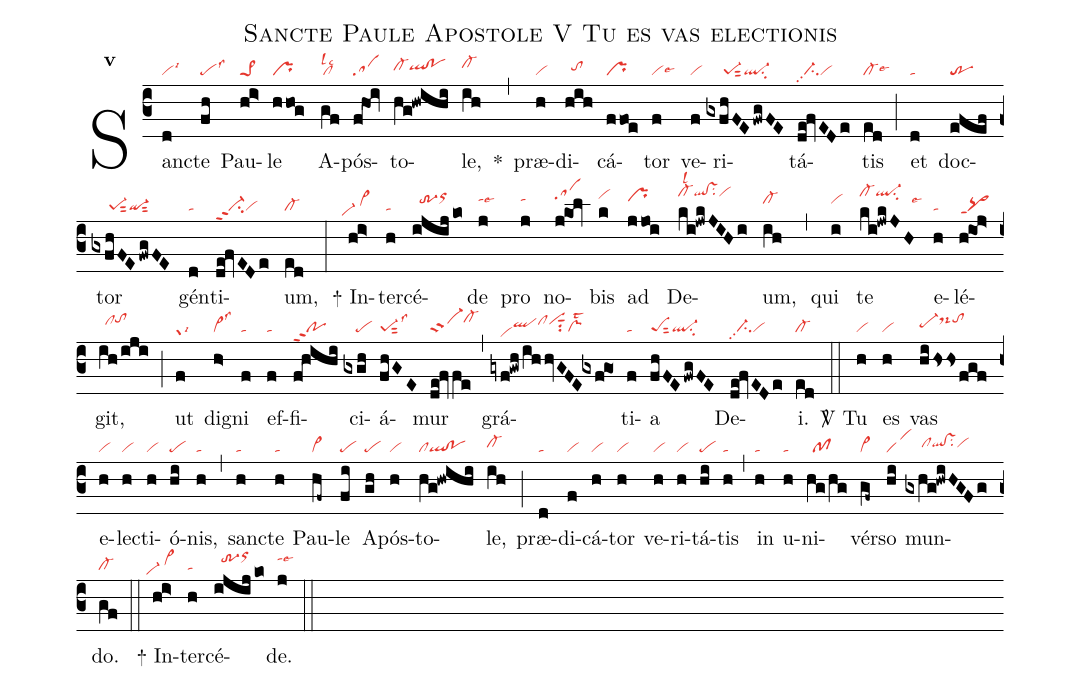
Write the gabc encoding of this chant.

name:Sancte Paule Apostole V Tu es vas electionis;
office-part:re;
mode:5;
nabc-lines:1;
%%
initial-style: 1;
name: Sancte Paule Apostole;
mode:5;
office-part: Responsorium;
annotation: Resp.;
annotation: v;
nabc-lines:1;
%%
(c3) Sanc(d|vilsi3)te(fh|pelss3) Pau(hi>|pe>1)le(hhog|pr) A(gf|cllsl2lsc2)pós(f@hoi|sa)to(hg!hwihi|cl-hhqlhh!pohh)le,(ih|cl-hi) <sp>*</sp>(,) præ(h|vi)di(hih|//tohh)cá(ffoe|pr)tor(f|vilse6) ve(f|vi)ri(gxfhFE/fwgFE|/////pe-1sut2ql-su2)tá(de!fvEDe|//ci-pp2vi)tis(ed|cl-lse6) (;) et(d|ta) doc(efef|tr)tor(gxfhFE/fwgFE|/////pe-1sut2qi-sut2) gén(d|ta)ti(de!fvEDe|ci-ppt2vi)um,(ed|cl-) (:)
<sp>+</sp> In(hi>|``vi-hd/vi>hh)ter(h|ta)cé(ijij/ko|//tr-3hiorhk)de(j|tahjlse6) pro(j|tahj) no(j@kol|sahk)bis(k|vihk) ad(jjoi|prhj) De(ki!jwkJIHi|cl-hllsl2qlhl!vshlsu2vihl)um,(ih|cl-hi) (,) qui(i|vihi) te(ki!jwkJH|cl-hlql-hlsu2lse9) e(h|ta)lé(h@ioj>|pq>ppt1)git,(ih/iji|//clhitohj) (;) ut(f|grlsi3) di(h>|vi>lss3)gni(f|ta) ef(f|ta)fi(f@h@ihi|poppt2)ci(gxgh|////pe)á(fhGE|pe-1sut2lss3)mur(de!fvfe|vi-ppt2cl-hj) (,) grá(gyf!gwh/ih/hvGFE!gxfgO1|///vihdqlhhclhivihisut1su2vslst2)ti(f|ta)a(fhFE/fwgFE|peSsut2ql-su2) De(de!fvEDe|//ci-pp2vi)i.(ed|cl-) (::)

<sp>V/</sp> Tu(h|vi) es(h|vi) vas(hihshsfgf|pe-hhds-hjtohj) e(h|vi)lec(h|vi)ti(h|vi)ó(hi|pe)nis,(h|ta) (,) sanc(h|ta)te(h|ta) Pau(hf~|vi>)le(fi|pe) A(gh|pe)pós(h|vi)to(hg!hwihi|clql!po)le,(ih|cl-hh) (;) præ(d|ta)di(f|vi)cá(h|vi)tor(h|vi) ve(h|vi)ri(h|vi)tá(hi|pe)tis(h|ta) (,) in(h|ta) u(h|ta)ni(hg/hg|//pf)vér(gf~|vi>)so(hi|peG) mun(gxhg!hwiHGFg|/////clhhqlhh!vshhsu2vihh)do.(gf|cl-) (::)
<sp>+</sp> In(hi>|``vi-hd/vi>hh)ter(h|ta)cé(ijij/ko|//tr-3hiorhk)de.(j|tahjlse6) (::)
